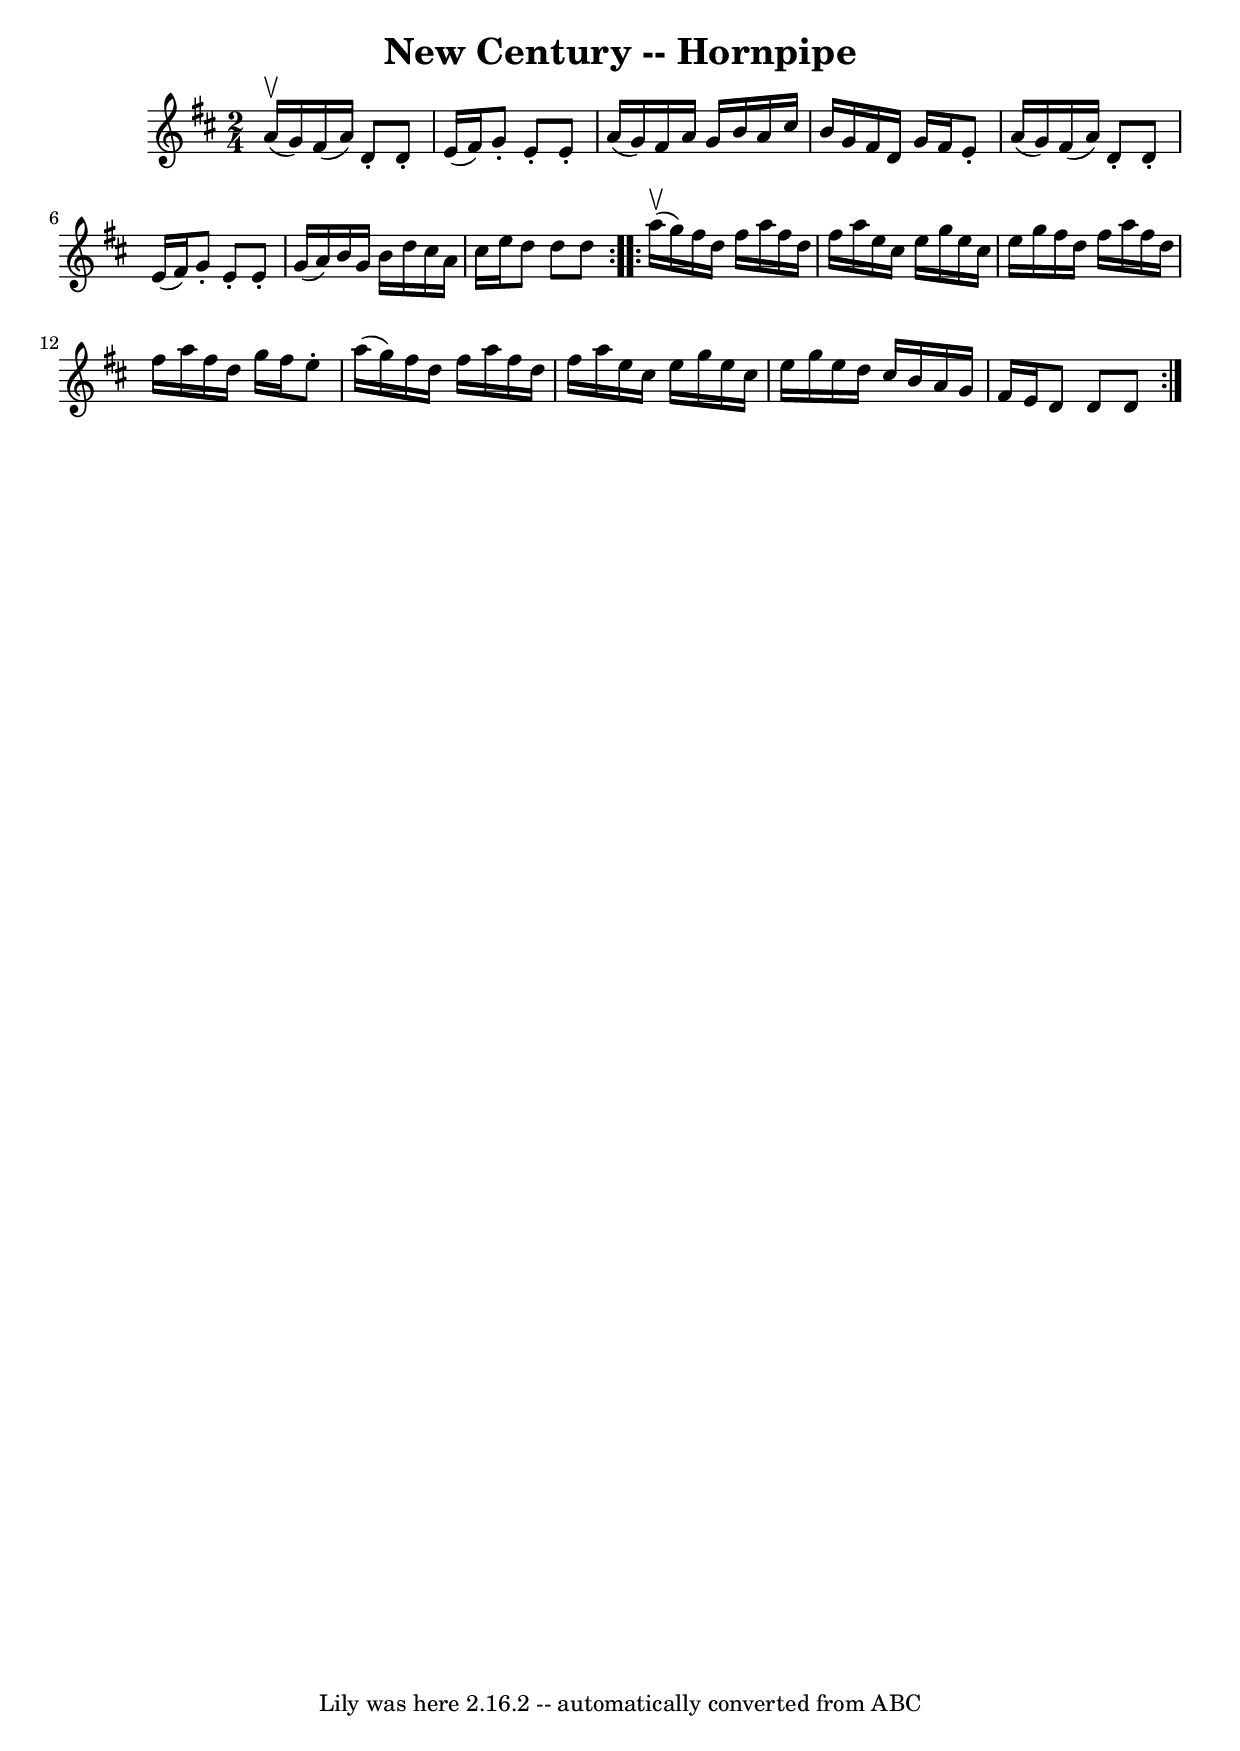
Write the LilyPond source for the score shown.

\version "2.16.2"
\include "Mammoth.ily"
\header {
	%% book = "Cole's 1000 Fiddle Tunes"
	crossRefNumber = "1"
	footnotes = ""
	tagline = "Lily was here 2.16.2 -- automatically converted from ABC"
	title = "New Century -- Hornpipe"
}
voicedefault =  {


\repeat volta 2 {
\time 2/4 
\key d \major a'16 (^\upbow g'16) |
 fis'16 (a'16 
) d'8 -. d'8 -. e'16 (fis'16) |
 g'8 -. e'8 -. e'8 -. 
 a'16 (g'16) |
 fis'16 a'16 g'16 b'16 a'16    
cis''16 b'16 g'16  |
 fis'16 d'16 g'16 fis'16 e'8 -.  
 a'16 (g'16) |
 fis'16 (a'16) d'8 -. d'8 -. e'16 (
 fis'16) |
 g'8 -. e'8 -. e'8 -. g'16 (a'16) |
   
b'16 g'16 b'16 d''16 cis''16 a'16 cis''16 e''16  |
  
 d''8 d''8 d''8  }     \repeat volta 2 { a''16 (^\upbow g''16) 
|
 fis''16 d''16 fis''16 a''16 fis''16 d''16 fis''16  
 a''16  |
 e''16 cis''16 e''16 g''16 e''16 cis''16    
e''16 g''16  |
 fis''16 d''16 fis''16 a''16 fis''16    
d''16 fis''16 a''16  |
 fis''16 d''16 g''16 fis''16    
e''8 -. a''16 (g''16) |
 fis''16 d''16 fis''16 a''16 
 fis''16 d''16 fis''16 a''16  |
 e''16 cis''16 e''16   
 g''16 e''16 cis''16 e''16 g''16  |
 e''16 d''16    
cis''16 b'16 a'16 g'16 fis'16 e'16  |
 d'8 d'8 d'8 
 }   
}

\score{
    <<

	\context Staff="default"
	{
	    \voicedefault 
	}

    >>
	\layout {
	}
	\midi {}
}
